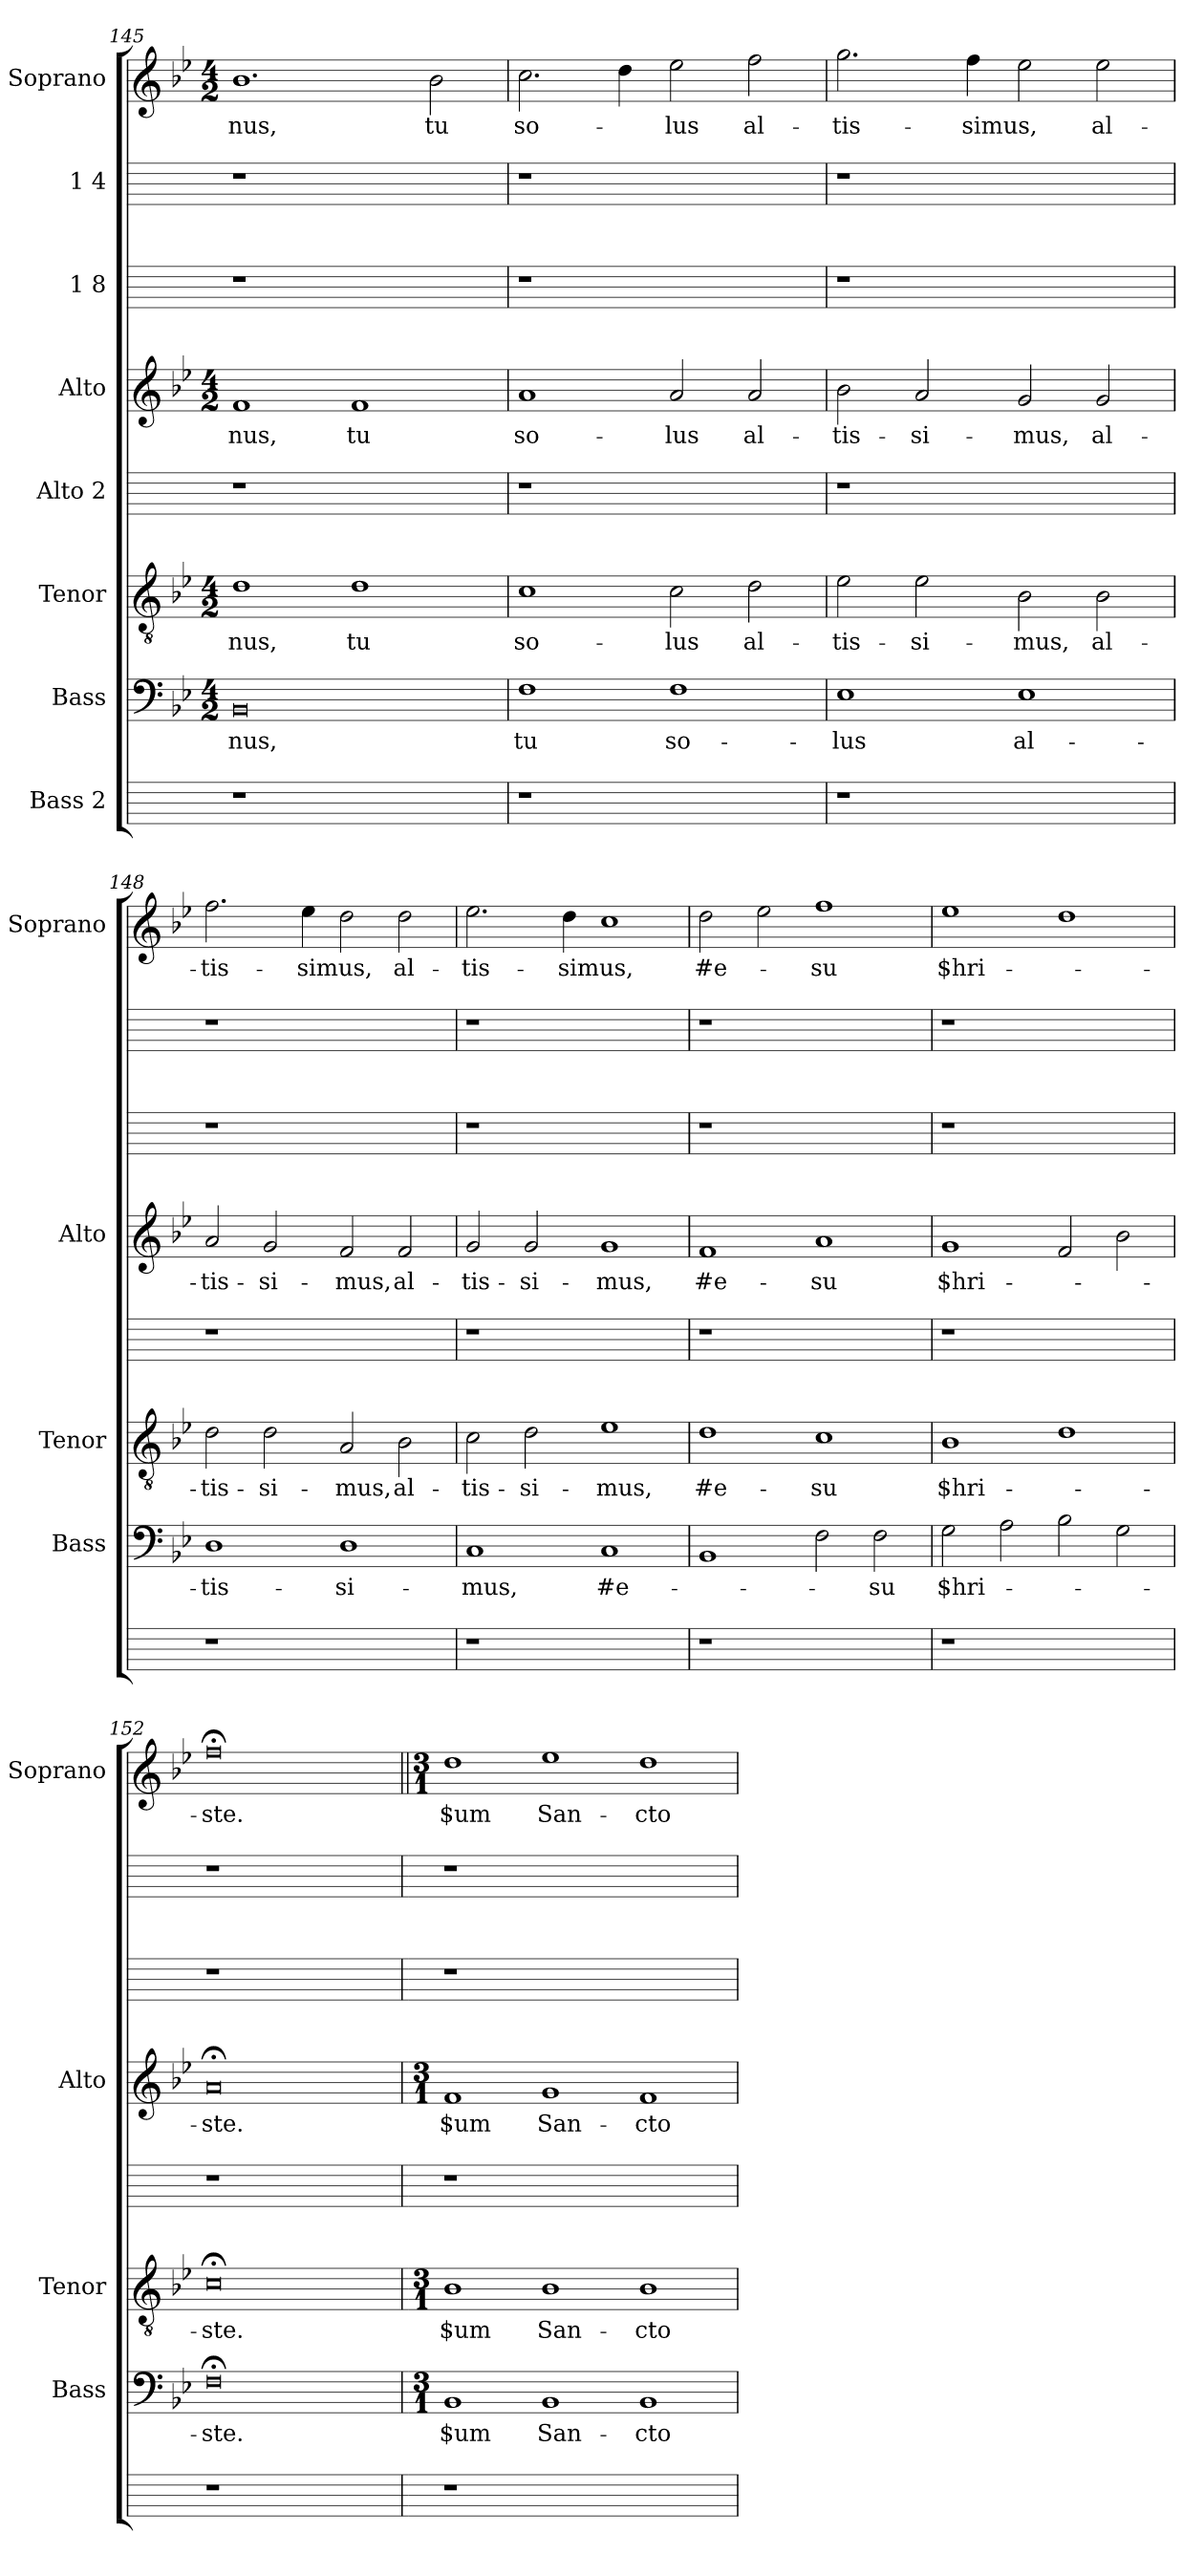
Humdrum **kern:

**kern	**kern	**text	**kern	**text	**kern	**kern	**text	**kern	**kern	**kern	**text
*part8	*part7	*part7	*part6	*part6	*part5	*part4	*part4	*part3	*part2	*part1	*part1
*staff8	*staff7	*staff7	*staff6	*staff6	*staff5	*staff4	*staff4	*staff3	*staff2	*staff1	*staff1
*I"Bass 2	*I"Bass	*	*I"Tenor	*	*I"Alto 2	*I"Alto	*	*I"1 8	*I"1 4	*I"Soprano	*
*	*I'Bass	*	*I'Tenor	*	*	*I'Alto	*	*	*	*I'Soprano	*
*	*clefF4	*	*clefGv2	*	*	*clefG2	*	*	*	*clefG2	*
*	*k[b-e-]	*	*k[b-e-]	*	*	*k[b-e-]	*	*	*	*k[b-e-]	*
*	*B-:	*	*B-:	*	*	*B-:	*	*	*	*B-:	*
*	*M4/2	*	*M4/2	*	*	*M4/2	*	*	*	*M4/2	*
=145	=145	=145	=145	=145	=145	=145	=145	=145	=145	=145	=145
!	!	!LO:LY:b:cj	!	!LO:LY:b:cj	!	!	!LO:LY:b:cj	!	!	!	!LO:LY:b:cj
1r	0BB-	-nus,	1d	-nus,	1r	1f	-nus,	1r	1r	1.b-	-nus,
!	!	!	!	!LO:LY:b:cj	!	!	!LO:LY:b:cj	!	!	!	!
1ryy	.	.	1d	tu	1ryy	1f	tu	1ryy	1ryy	.	.
!	!	!	!	!	!	!	!	!	!	!	!LO:LY:b:cj
.	.	.	.	.	.	.	.	.	.	2b-\	tu
=146	=146	=146	=146	=146	=146	=146	=146	=146	=146	=146	=146
!	!	!LO:LY:b:cj	!	!LO:LY:b:cj	!	!	!LO:LY:b:cj	!	!	!	!LO:LY:b:cj
1r	1F	tu	1c	so-	1r	1a	so-	1r	1r	2.cc\	so-
.	.	.	.	.	.	.	.	.	.	4dd\	.
!	!	!LO:LY:b:cj	!	!LO:LY:b:cj	!	!	!LO:LY:b:cj	!	!	!	!LO:LY:b:cj
1ryy	1F	so-	2c\	-lus	1ryy	2a/	-lus	1ryy	1ryy	2ee-\	-lus
!	!	!	!	!LO:LY:b:cj	!	!	!LO:LY:b:cj	!	!	!	!LO:LY:b:cj
.	.	.	2d\	al-	.	2a/	al-	.	.	2ff\	al-
=147	=147	=147	=147	=147	=147	=147	=147	=147	=147	=147	=147
!	!	!LO:LY:b:cj	!	!LO:LY:b:cj	!	!	!LO:LY:b:cj	!	!	!	!LO:LY:b:cj
1r	1E-	-lus	2e-\	-tis-	1r	2b-\	-tis-	1r	1r	2.gg\	-tis-
!	!	!	!	!LO:LY:b:cj	!	!	!LO:LY:b:cj	!	!	!	!
.	.	.	2e-\	-si-	.	2a/	-si-	.	.	.	.
!	!	!	!	!	!	!	!	!	!	!	!LO:LY:b
.	.	.	.	.	.	.	.	.	.	4ff\	-simus,
!	!	!LO:LY:b:cj	!	!LO:LY:b:cj	!	!	!LO:LY:b:cj	!	!	!	!
1ryy	1E-	al-	2B-\	-mus,	1ryy	2g/	-mus,	1ryy	1ryy	2ee-\	.
!	!	!	!	!LO:LY:b:cj	!	!	!LO:LY:b:cj	!	!	!	!LO:LY:b:cj
.	.	.	2B-\	al-	.	2g/	al-	.	.	2ee-\	al-
!!LO:PB:g=z
=148	=148	=148	=148	=148	=148	=148	=148	=148	=148	=148	=148
!	!	!LO:LY:b:cj	!	!LO:LY:b:cj	!	!	!LO:LY:b:cj	!	!	!	!LO:LY:b:rj
1r	1D	-tis-	2d\	-tis-	1r	2a/	-tis-	1r	1r	2.ff\	-tis-
!	!	!	!	!LO:LY:b:cj	!	!	!LO:LY:b:cj	!	!	!	!
.	.	.	2d\	-si-	.	2g/	-si-	.	.	.	.
!	!	!	!	!	!	!	!	!	!	!	!LO:LY:b
.	.	.	.	.	.	.	.	.	.	4ee-\	-simus,
!	!	!LO:LY:b:cj	!	!LO:LY:b:cj	!	!	!LO:LY:b:cj	!	!	!	!
1ryy	1D	-si-	2A/	-mus,	1ryy	2f/	-mus,	1ryy	1ryy	2dd\	.
!	!	!	!	!LO:LY:b:cj	!	!	!LO:LY:b:cj	!	!	!	!LO:LY:b:cj
.	.	.	2B-\	al-	.	2f/	al-	.	.	2dd\	al-
=149	=149	=149	=149	=149	=149	=149	=149	=149	=149	=149	=149
!	!	!LO:LY:b:cj	!	!LO:LY:b:cj	!	!	!LO:LY:b:cj	!	!	!	!LO:LY:b:cj
1r	1C	-mus,	2c\	-tis-	1r	2g/	-tis-	1r	1r	2.ee-\	-tis-
!	!	!	!	!LO:LY:b:cj	!	!	!LO:LY:b:cj	!	!	!	!
.	.	.	2d\	-si-	.	2g/	-si-	.	.	.	.
!	!	!	!	!	!	!	!	!	!	!	!LO:LY:b
.	.	.	.	.	.	.	.	.	.	4dd\	-simus,
!	!	!LO:LY:b:cj	!	!LO:LY:b:cj	!	!	!LO:LY:b:cj	!	!	!	!
1ryy	1C	#e-	1e-	-mus,	1ryy	1g	-mus,	1ryy	1ryy	1cc	.
=150	=150	=150	=150	=150	=150	=150	=150	=150	=150	=150	=150
!	!	!	!	!LO:LY:b:cj	!	!	!LO:LY:b:cj	!	!	!	!LO:LY:b:cj
1r	1BB-	.	1d	#e-	1r	1f	#e-	1r	1r	2dd\	#e-
.	.	.	.	.	.	.	.	.	.	2ee-\	.
!	!	!	!	!LO:LY:b:cj	!	!	!LO:LY:b:cj	!	!	!	!LO:LY:b:cj
1ryy	2F\	.	1c	-su	1ryy	1a	-su	1ryy	1ryy	1ff	-su
!	!	!LO:LY:b:cj	!	!	!	!	!	!	!	!	!
.	2F\	-su	.	.	.	.	.	.	.	.	.
=151	=151	=151	=151	=151	=151	=151	=151	=151	=151	=151	=151
!	!	!LO:LY:b:cj	!	!LO:LY:b:cj	!	!	!LO:LY:b:cj	!	!	!	!LO:LY:b:cj
1r	2G\	$hri-	1B-	$hri-	1r	1g	$hri-	1r	1r	1ee-	$hri-
.	2A\	.	.	.	.	.	.	.	.	.	.
1ryy	2B-\	.	1d	.	1ryy	2f/	.	1ryy	1ryy	1dd	.
.	2G\	.	.	.	.	2b-\	.	.	.	.	.
=152	=152	=152	=152	=152	=152	=152	=152	=152	=152	=152	=152
!	!	!LO:LY:b:rj	!	!LO:LY:b:rj	!	!	!LO:LY:b:rj	!	!	!	!LO:LY:b:rj
1r	0F;<	-ste.	0c;<	-ste.	1r	0a;<	-ste.	1r	1r	0ff;<	-ste.
1ryy	.	.	.	.	1ryy	.	.	1ryy	1ryy	.	.
!!LO:LB:g=z
=153	=153	=153||	=153	=153||	=153	=153	=153||	=153	=153	=153||	=153||
*	*M3/1	*	*M3/1	*	*	*M3/1	*	*	*	*M3/1	*
*	*	*	*	*	*	*	*	*	*	*MM240	*
!	!	!LO:LY:b:cj	!	!LO:LY:b:cj	!	!	!LO:LY:b:cj	!	!	!	!LO:LY:b:cj
1r	1BB-	$um	1B-	$um	1r	1f	$um	1r	1r	1dd	$um
!	!	!LO:LY:b:cj	!	!LO:LY:b:cj	!	!	!LO:LY:b:cj	!	!	!	!LO:LY:b:cj
0ryy	1BB-	San-	1B-	San-	0ryy	1g	San-	0ryy	0ryy	1ee-	San-
!	!	!LO:LY:b:cj	!	!LO:LY:b:cj	!	!	!LO:LY:b:cj	!	!	!	!LO:LY:b:cj
.	1BB-	-cto	1B-	-cto	.	1f	-cto	.	.	1dd	-cto
=	=	=	=	=	=	=	=	=	=	=	=
*-	*-	*-	*-	*-	*-	*-	*-	*-	*-	*-	*-
